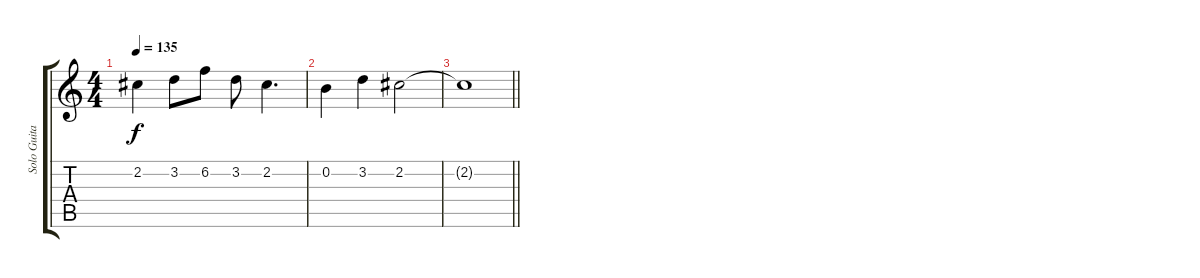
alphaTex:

\track ("Solo Guitar" "Solo Guita") {instrument electricguitarclean}
\staff {score tabs}
\tuning (E4 B3 G3 D3 A2 E2) {hide}
\ts (4 4)
\tempo 135
\clef g2
\ks c
2.2.4{dy f} 3.2.8 6.2.8 3.2.8 2.2.4{d} |
0.2.4 3.2.4 2.2.2 |
\barLineRight lightlight
2.2{t}.1
